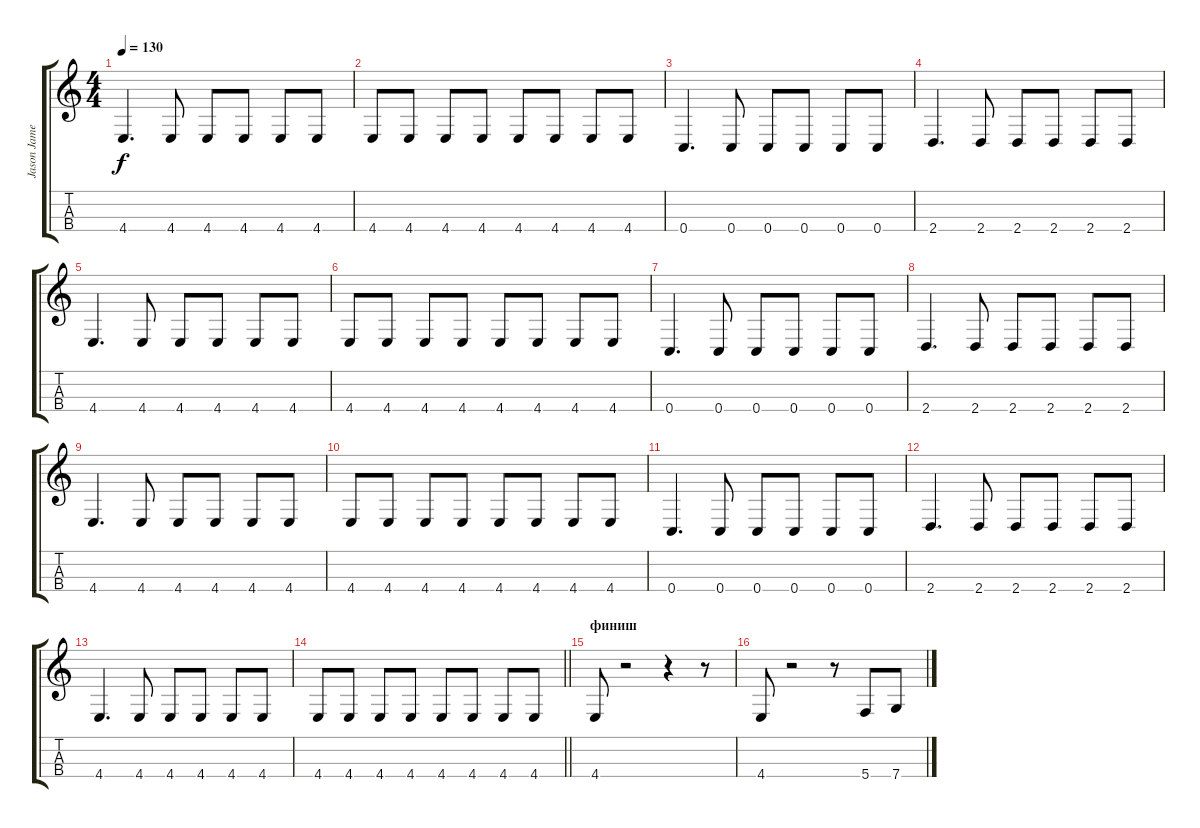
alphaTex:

\track ("Jason James " "Jason Jame") {instrument electricbasspick}
\staff {score tabs}
\tuning (F3 C3 G2 C2) {hide}
\ts (4 4)
\tempo 130
\clef g2
\ks c
4.4.4{d dy f} 4.4.8 4.4.8 4.4.8 4.4.8 4.4.8 |
4.4.8 4.4.8 4.4.8 4.4.8 4.4.8 4.4.8 4.4.8 4.4.8 |
0.4.4{d} 0.4.8 0.4.8 0.4.8 0.4.8 0.4.8 |
2.4.4{d} 2.4.8 2.4.8 2.4.8 2.4.8 2.4.8 |
4.4.4{d} 4.4.8 4.4.8 4.4.8 4.4.8 4.4.8 |
4.4.8 4.4.8 4.4.8 4.4.8 4.4.8 4.4.8 4.4.8 4.4.8 |
0.4.4{d} 0.4.8 0.4.8 0.4.8 0.4.8 0.4.8 |
2.4.4{d} 2.4.8 2.4.8 2.4.8 2.4.8 2.4.8 |
4.4.4{d} 4.4.8 4.4.8 4.4.8 4.4.8 4.4.8 |
4.4.8 4.4.8 4.4.8 4.4.8 4.4.8 4.4.8 4.4.8 4.4.8 |
0.4.4{d} 0.4.8 0.4.8 0.4.8 0.4.8 0.4.8 |
2.4.4{d} 2.4.8 2.4.8 2.4.8 2.4.8 2.4.8 |
4.4.4{d} 4.4.8 4.4.8 4.4.8 4.4.8 4.4.8 |
\barLineRight lightlight
4.4.8 4.4.8 4.4.8 4.4.8 4.4.8 4.4.8 4.4.8 4.4.8 |
\section ("" "финиш")
4.4.8 r.2 r.4 r.8 |
4.4.8 r.2 r.8 5.4.8 7.4.8
